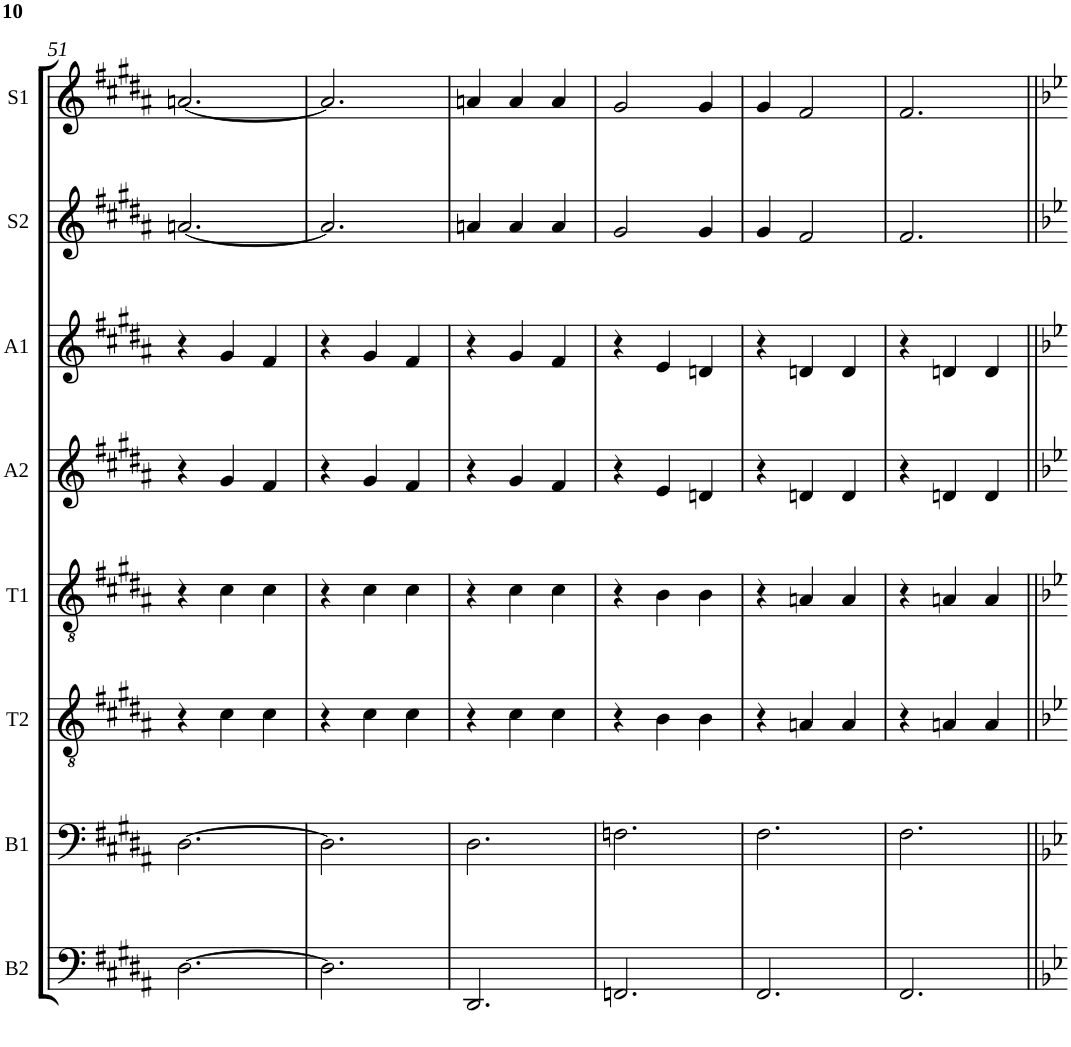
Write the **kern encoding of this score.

**kern	**kern	**kern	**kern	**kern	**kern	**kern	**kern
*part8	*part7	*part6	*part5	*part4	*part3	*part2	*part1
*staff8	*staff7	*staff6	*staff5	*staff4	*staff3	*staff2	*staff1
*I"Bass 2	*I"Bass 1	*I"Tenor 2	*I"Tenor 1	*I"Alto 2	*I"Alto 1	*I"Soprano 2	*I"Soprano 1
*I'B2	*I'B1	*I'T2	*I'T1	*I'A2	*I'A1	*I'S2	*I'S1
!!LO:PB:g=z
*clefF4	*clefF4	*clefGv2	*clefGv2	*clefG2	*clefG2	*clefG2	*clefG2
*k[f#c#g#d#a#]	*k[f#c#g#d#a#]	*k[f#c#g#d#a#]	*k[f#c#g#d#a#]	*k[f#c#g#d#a#]	*k[f#c#g#d#a#]	*k[f#c#g#d#a#]	*k[f#c#g#d#a#]
*B:	*B:	*B:	*B:	*B:	*B:	*B:	*B:
*M3/4	*M3/4	*M3/4	*M3/4	*M3/4	*M3/4	*M3/4	*M3/4
=51	=51	=51	=51	=51	=51	=51	=51
[2.D#\	[2.D#\	4r	4r	4r	4r	[2.an/	[2.an/
.	.	4c#\	4c#\	4g#/	4g#/	.	.
.	.	4c#\	4c#\	4f#/	4f#/	.	.
=52	=52	=52	=52	=52	=52	=52	=52
2.D#\]	2.D#\]	4r	4r	4r	4r	2.a/]	2.a/]
.	.	4c#\	4c#\	4g#/	4g#/	.	.
.	.	4c#\	4c#\	4f#/	4f#/	.	.
=53	=53	=53	=53	=53	=53	=53	=53
2.DD#/	2.D#\	4r	4r	4r	4r	4an/	4an/
.	.	4c#\	4c#\	4g#/	4g#/	4a/	4a/
.	.	4c#\	4c#\	4f#/	4f#/	4a/	4a/
=54	=54	=54	=54	=54	=54	=54	=54
2.FFn/	2.Fn\	4r	4r	4r	4r	2g#/	2g#/
.	.	4B\	4B\	4e/	4e/	.	.
.	.	4B\	4B\	4dn/	4dn/	4g#/	4g#/
=55	=55	=55	=55	=55	=55	=55	=55
2.FF#/	2.F#\	4r	4r	4r	4r	4g#/	4g#/
.	.	4An/	4An/	4dn/	4dn/	2f#/	2f#/
.	.	4A/	4A/	4d/	4d/	.	.
=56	=56	=56	=56	=56	=56	=56	=56
2.FF#/	2.F#\	4r	4r	4r	4r	2.f#/	2.f#/
.	.	4An/	4An/	4dn/	4dn/	.	.
.	.	4A/	4A/	4d/	4d/	.	.
=||	=||	=||	=||	=||	=||	=||	=||
*-	*-	*-	*-	*-	*-	*-	*-
